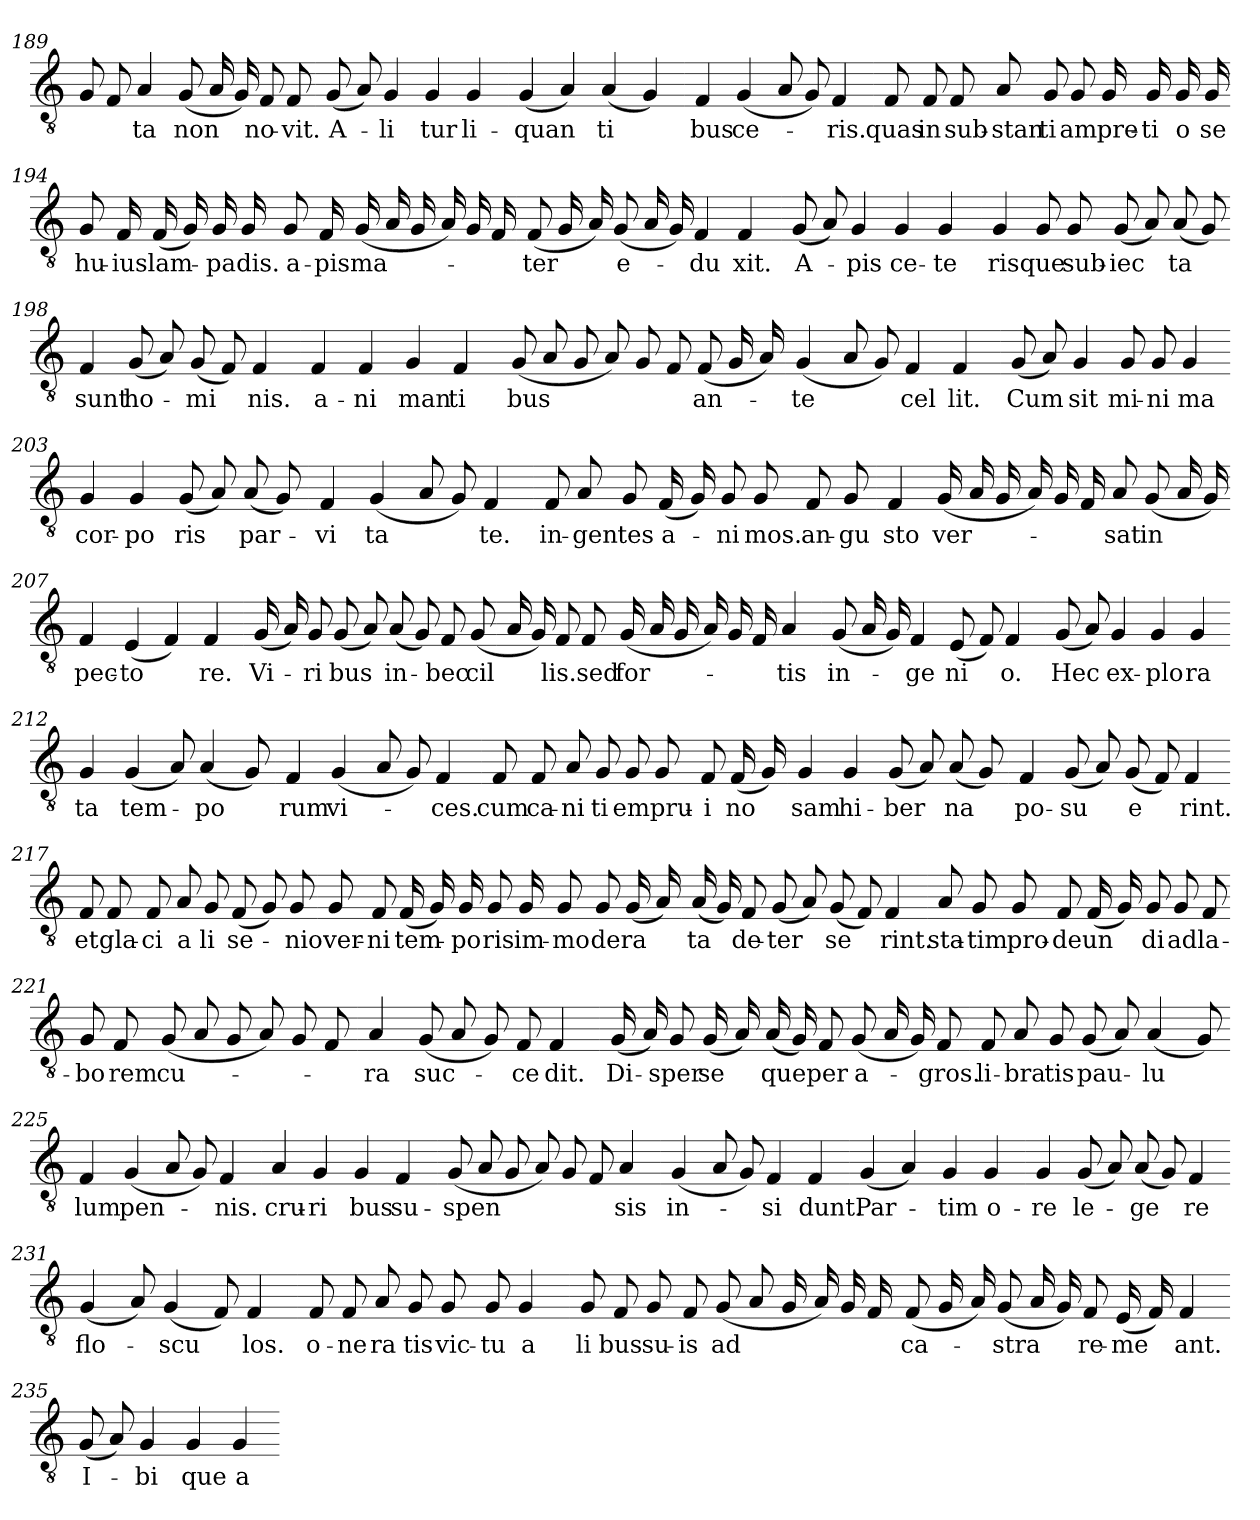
**kern	**text
*part1	*part1
*staff1	*staff1
*clefGv2	*
*k[]	*
=189	=189
8G	.
8F	.
4A	-ta
(8G	non
16A	.
16G)	.
8F	no-
8F	-vit.
=190-	=190-
(8G	A-
8A)	.
4G	li
4G	-tur
4G	li-
=191-	=191-
(4G	quan
4A)	.
(4A	ti
4G)	.
=192-	=192-
4F	-bus
(4G	ce-
8A	.
8G)	.
4F	-ris.
=193-	=193-
8F	quas
8F	in
8F	sub-
8A	stan
8G	ti
8G	-am
16G	pre-
16G	ti
16G	o
16G	-se
=194-	=194-
8G	hu-
16F	-ius
(16F	lam-
16G)	.
16G	pa
16G	-dis.
8G	a-
16F	-pis
(16G	ma-
16A	.
16G	.
16A)	.
16G	.
16F	.
=195-	=195-
(8F	-ter
16G	.
16A)	.
(8G	e-
16A	.
16G)	.
4F	du
4F	-xit.
=196-	=196-
(8G	A-
8A)	.
4G	-pis
4G	ce-
4G	te
=197-	=197-
4G	-ris
8G	que
8G	sub-
(8G	iec
8A)	.
(8A	-ta
8G)	.
=198-	=198-
4F	sunt
(8G	ho-
8A)	.
(8G	mi
8F)	.
4F	-nis.
=199-	=199-
4F	a-
4F	ni
4G	man
4F	ti
=200-	=200-
(8G	-bus
8A	.
8G	.
8A)	.
8G	.
8F	.
(8F	an-
16G	.
16A)	.
=201-	=201-
(4G	te
8A	.
8G)	.
4F	cel
4F	-lit.
=202-	=202-
(8G	Cum
8A)	.
4G	sit
8G	mi-
8G	ni
4G	-ma
=203-	=203-
4G	cor-
4G	po
(8G	-ris
8A)	.
(8A	par-
8G)	.
=204-	=204-
4F	vi
(4G	ta
8A	.
8G)	.
4F	-te.
=205-	=205-
8F	in-
8A	gen
8G	-tes
(16F	a-
16G)	.
8G	ni
8G	-mos.
8F	an-
8G	gu
=206-	=206-
4F	-sto
(16G	ver-
16A	.
16G	.
16A)	.
16G	.
16F	.
8A	-sat
(8G	in
16A	.
16G)	.
=207-	=207-
4F	pec-
(4E	to
4F)	.
4F	-re.
=208-	=208-
(16G	Vi-
16A)	.
8G	ri
(8G	-bus
8A)	.
(8A	in-
8G)	.
8F	bec
(8G	cil
=209-	=209-
16A	.
16G)	.
8F	-lis.
8F	sed
(16G	for-
16A	.
16G	.
16A)	.
16G	.
16F	.
4A	-tis
=210-	=210-
(8G	in-
16A	.
16G)	.
4F	ge
(8E	ni
8F)	.
4F	-o.
=211-	=211-
(8G	Hec
8A)	.
4G	ex-
4G	plo
4G	ra
=212-	=212-
4G	-ta
(4G	tem-
8A)	.
(4A	po
8G)	.
=213-	=213-
4F	-rum
(4G	vi-
8A	.
8G)	.
4F	-ces.
=214-	=214-
8F	cum
8F	ca-
8A	ni
8G	ti
8G	-em
8G	pru-
8F	i
(16F	no
16G)	.
=215-	=215-
4G	-sam
4G	hi-
(8G	ber
8A)	.
(8A	-na
8G)	.
=216-	=216-
4F	po-
(8G	su
8A)	.
(8G	e
8F)	.
4F	-rint.
=217-	=217-
8F	et
8F	gla-
8F	ci
8A	a
8G	-li
(8F	se-
8G)	.
8G	-nio
=218-	=218-
8G	ver-
8F	-ni
(16F	tem-
16G)	.
16G	po
8G	-ris
16G	im-
8G	mo
8G	de
(16G	ra
16A)	.
=219-	=219-
(16A	-ta
16G)	.
8F	de-
(8G	ter
8A)	.
(8G	se
8F)	.
4F	-rint.
=220-	=220-
8A	sta-
8G	-tim
8G	pro-
8F	de
(16F	un
16G)	.
8G	-di
8G	ad
8F	la-
=221-	=221-
8G	bo
8F	-rem
(8G	cu-
8A	.
8G	.
8A)	.
8G	.
8F	.
=222-	=222-
4A	-ra
(8G	suc-
8A	.
8G)	.
8F	ce
4F	-dit.
=223-	=223-
(16G	Di-
16A)	.
8G	sper
(16G	se
16A)	.
(16A	-que
16G)	.
8F	per
(8G	a-
16A	.
16G)	.
8F	-gros.
=224-	=224-
8F	li-
8A	bra
8G	-tis
(8G	pau-
8A)	.
(4A	lu
8G)	.
=225-	=225-
4F	-lum
(4G	pen-
8A	.
8G)	.
4F	-nis.
=226-	=226-
4A	cru-
4G	ri
4G	-bus
4F	su-
=227-	=227-
(8G	spen
8A	.
8G	.
8A)	.
8G	.
8F	.
4A	-sis
=228-	=228-
(4G	in-
8A	.
8G)	.
4F	si
4F	-dunt.
=229-	=229-
(4G	Par-
4A)	.
4G	-tim
4G	o-
=230-	=230-
4G	-re
(8G	le-
8A)	.
(8A	ge
8G)	.
4F	-re
=231-	=231-
(4G	flo-
8A)	.
(4G	scu
8F)	.
4F	-los.
=232-	=232-
8F	o-
8F	ne
8A	ra
8G	-tis
8G	vic-
8G	tu
4G	a
=233-	=233-
8G	li
8F	-bus
8G	su-
8F	-is
(8G	ad
8A	.
16G	.
16A)	.
16G	.
16F	.
=234-	=234-
(8F	ca-
16G	.
16A)	.
(8G	-stra
16A	.
16G)	.
8F	re-
(16E	me
16F)	.
4F	-ant.
=235-	=235-
(8G	I-
8A)	.
4G	bi
4G	-que
4G	a-
=-	=-
*-	*-
